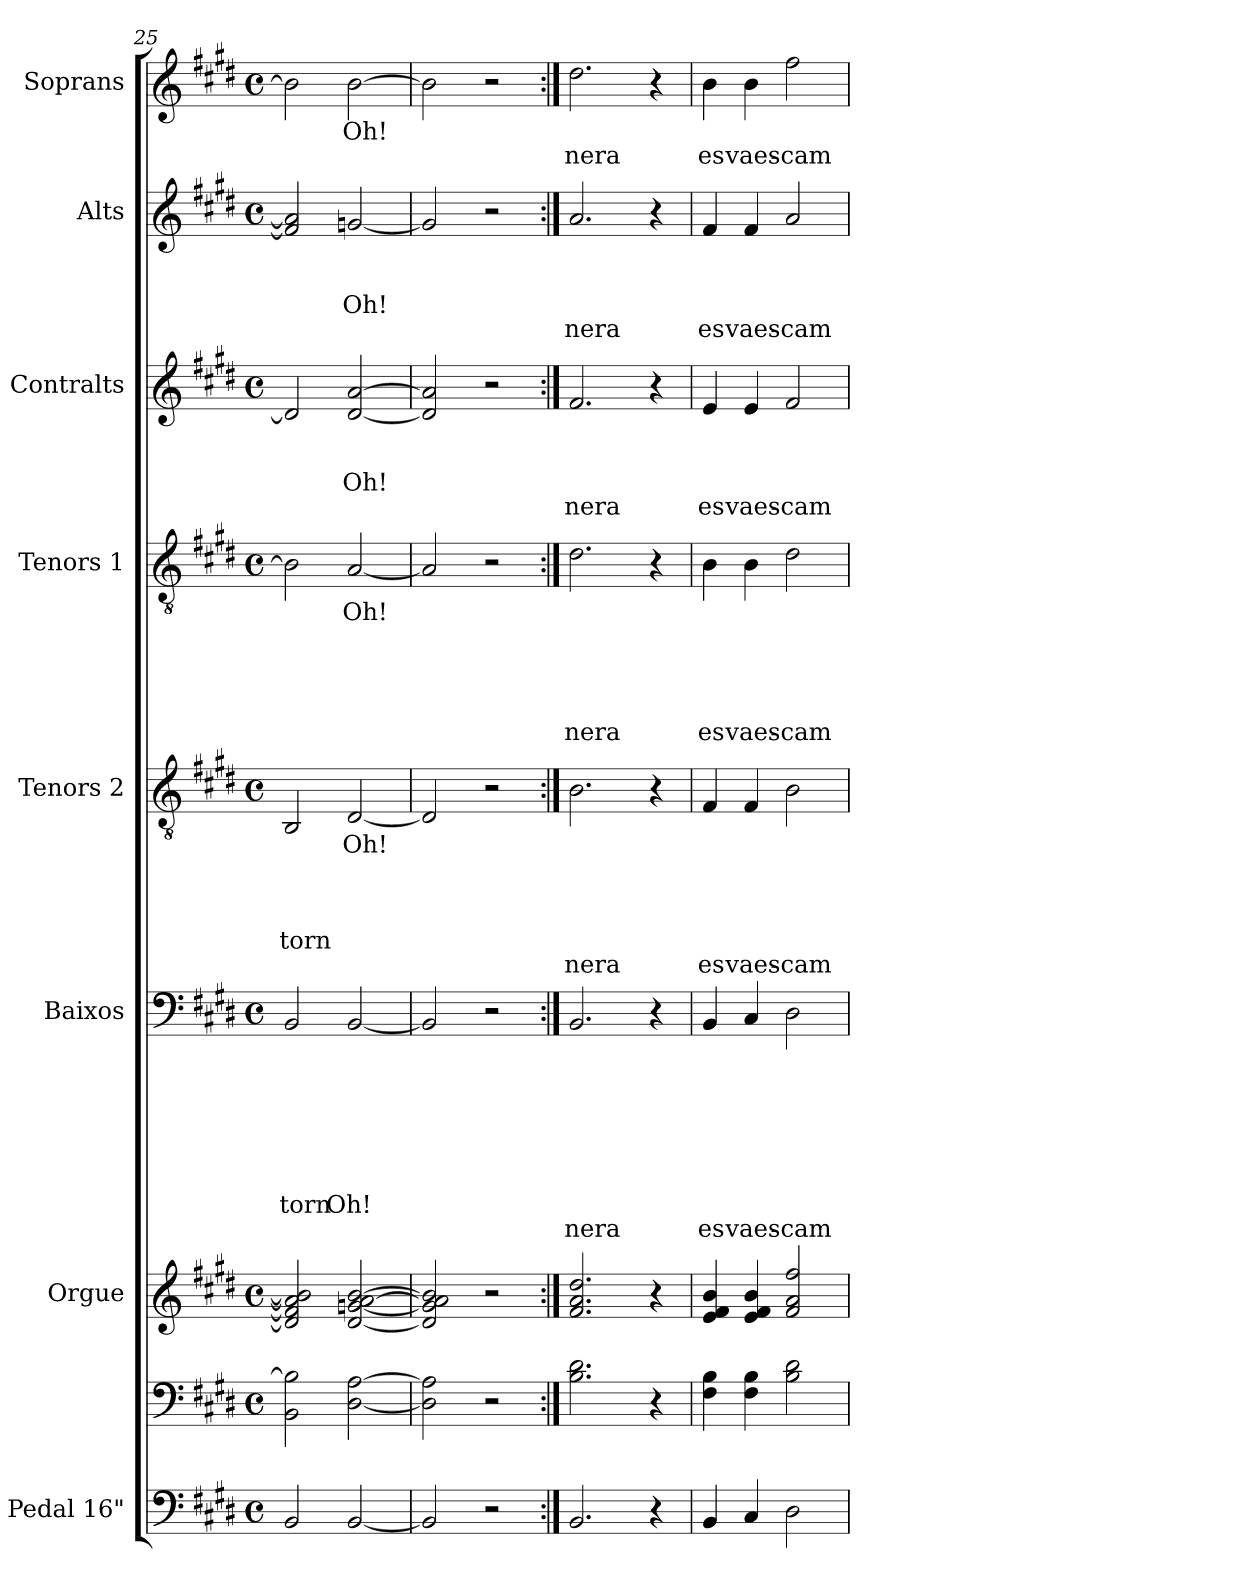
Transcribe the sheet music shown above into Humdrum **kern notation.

**kern	**kern	**kern	**kern	**text	**text	**text	**text	**text	**text	**text	**text	**kern	**text	**text	**text	**text	**text	**text	**kern	**text	**text	**text	**text	**text	**text	**kern	**text	**text	**text	**text	**kern	**text	**text	**text	**text	**kern	**text	**text
*part9	*part8	*part7	*part6	*part6	*part6	*part6	*part6	*part6	*part6	*part6	*part6	*part5	*part5	*part5	*part5	*part5	*part5	*part5	*part4	*part4	*part4	*part4	*part4	*part4	*part4	*part3	*part3	*part3	*part3	*part3	*part2	*part2	*part2	*part2	*part2	*part1	*part1	*part1
*staff9	*staff8	*staff7	*staff6	*staff6	*staff6	*staff6	*staff6	*staff6	*staff6	*staff6	*staff6	*staff5	*staff5	*staff5	*staff5	*staff5	*staff5	*staff5	*staff4	*staff4	*staff4	*staff4	*staff4	*staff4	*staff4	*staff3	*staff3	*staff3	*staff3	*staff3	*staff2	*staff2	*staff2	*staff2	*staff2	*staff1	*staff1	*staff1
*I"Pedal 16"	*	*I"Orgue	*I"Baixos	*	*	*	*	*	*	*	*	*I"Tenors 2	*	*	*	*	*	*	*I"Tenors 1	*	*	*	*	*	*	*I"Contralts	*	*	*	*	*I"Alts	*	*	*	*	*I"Soprans	*	*
*I'Ped 16"	*	*	*I'Baixos	*	*	*	*	*	*	*	*	*I'Tens 2	*	*	*	*	*	*	*I'Tens 1	*	*	*	*	*	*	*I'Contrls	*	*	*	*	*I'Alts	*	*	*	*	*I'Sopr	*	*
*clefF4	*clefF4	*clefG2	*clefF4	*	*	*	*	*	*	*	*	*clefGv2	*	*	*	*	*	*	*clefGv2	*	*	*	*	*	*	*clefG2	*	*	*	*	*clefG2	*	*	*	*	*clefG2	*	*
*k[f#c#g#d#]	*k[f#c#g#d#]	*k[f#c#g#d#]	*k[f#c#g#d#]	*	*	*	*	*	*	*	*	*k[f#c#g#d#]	*	*	*	*	*	*	*k[f#c#g#d#]	*	*	*	*	*	*	*k[f#c#g#d#]	*	*	*	*	*k[f#c#g#d#]	*	*	*	*	*k[f#c#g#d#]	*	*
*E:	*E:	*E:	*E:	*	*	*	*	*	*	*	*	*E:	*	*	*	*	*	*	*E:	*	*	*	*	*	*	*E:	*	*	*	*	*E:	*	*	*	*	*E:	*	*
*M4/4	*M4/4	*M4/4	*M4/4	*	*	*	*	*	*	*	*	*M4/4	*	*	*	*	*	*	*M4/4	*	*	*	*	*	*	*M4/4	*	*	*	*	*M4/4	*	*	*	*	*M4/4	*	*
*met(c)	*met(c)	*met(c)	*met(c)	*	*	*	*	*	*	*	*	*met(c)	*	*	*	*	*	*	*met(c)	*	*	*	*	*	*	*met(c)	*	*	*	*	*met(c)	*	*	*	*	*met(c)	*	*
=25	=25	=25	=25	=25	=25	=25	=25	=25	=25	=25	=25	=25	=25	=25	=25	=25	=25	=25	=25	=25	=25	=25	=25	=25	=25	=25	=25	=25	=25	=25	=25	=25	=25	=25	=25	=25	=25	=25
2BB/	2BB\ 2B\]	2d#/] 2f#/] 2a/] 2b/]	2BB/	.	.	.	.	.	.	-torn	.	2BB/	.	.	.	.	-torn	.	2B\]	.	.	.	.	.	.	2d#/]	.	.	.	.	2f#/] 2a/]	.	.	.	.	2b\]	.	.
[2BB/	[2D#\ [2A\	[2d#/ [2gn/ [2a/ [2b/	[2BB/	.	.	.	.	.	.	Oh!	.	[2D#/	Oh!	.	.	.	.	.	[2A/	Oh!	.	.	.	.	.	[2d#/ [2a/	.	.	Oh!	.	[2gn/	.	.	Oh!	.	[2b\	Oh!	.
=26	=26	=26	=26	=26	=26	=26	=26	=26	=26	=26	=26	=26	=26	=26	=26	=26	=26	=26	=26	=26	=26	=26	=26	=26	=26	=26	=26	=26	=26	=26	=26	=26	=26	=26	=26	=26	=26	=26
2BB/]	2D#\] 2A\]	2d#/] 2g/] 2a/] 2b/]	2BB/]	.	.	.	.	.	.	.	.	2D#/]	.	.	.	.	.	.	2A/]	.	.	.	.	.	.	2d#/] 2a/]	.	.	.	.	2g/]	.	.	.	.	2b\]	.	.
2r	2r	2r	2r	.	.	.	.	.	.	.	.	2r	.	.	.	.	.	.	2r	.	.	.	.	.	.	2r	.	.	.	.	2r	.	.	.	.	2r	.	.
=27:|!	=27:|!	=27:|!	=27:|!	=27:|!	=27:|!	=27:|!	=27:|!	=27:|!	=27:|!	=27:|!	=27:|!	=27:|!	=27:|!	=27:|!	=27:|!	=27:|!	=27:|!	=27:|!	=27:|!	=27:|!	=27:|!	=27:|!	=27:|!	=27:|!	=27:|!	=27:|!	=27:|!	=27:|!	=27:|!	=27:|!	=27:|!	=27:|!	=27:|!	=27:|!	=27:|!	=27:|!	=27:|!	=27:|!
2.BB/	2.B\ 2.d#\	2.f#/ 2.a/ 2.dd#/	2.BB/	.	.	.	.	.	.	.	-nera	2.B\	.	.	.	.	.	-nera	2.d#\	.	.	.	.	.	-nera	2.f#/	.	.	.	-nera	2.a/	.	.	.	-nera	2.dd#\	.	-nera
4r	4r	4r	4r	.	.	.	.	.	.	.	.	4r	.	.	.	.	.	.	4r	.	.	.	.	.	.	4r	.	.	.	.	4r	.	.	.	.	4r	.	.
=28	=28	=28	=28	=28	=28	=28	=28	=28	=28	=28	=28	=28	=28	=28	=28	=28	=28	=28	=28	=28	=28	=28	=28	=28	=28	=28	=28	=28	=28	=28	=28	=28	=28	=28	=28	=28	=28	=28
4BB/	4F#\ 4B\	4e/ 4f#/ 4b/	4BB/	.	.	.	.	.	.	.	es	4F#/	.	.	.	.	.	es	4B\	.	.	.	.	.	es	4e/	.	.	.	es	4f#/	.	.	.	es	4b\	.	es
4C#/	4F#\ 4B\	4e/ 4f#/ 4b/	4C#/	.	.	.	.	.	.	.	vaes-	4F#/	.	.	.	.	.	vaes-	4B\	.	.	.	.	.	vaes-	4e/	.	.	.	vaes-	4f#/	.	.	.	vaes-	4b\	.	vaes-
2D#\	2B\ 2d#\	2f#/ 2a/ 2ff#/	2D#\	.	.	.	.	.	.	.	-cam-	2B\	.	.	.	.	.	-cam-	2d#\	.	.	.	.	.	-cam-	2f#/	.	.	.	-cam-	2a/	.	.	.	-cam-	2ff#\	.	-cam-
=	=	=	=	=	=	=	=	=	=	=	=	=	=	=	=	=	=	=	=	=	=	=	=	=	=	=	=	=	=	=	=	=	=	=	=	=	=	=
*-	*-	*-	*-	*-	*-	*-	*-	*-	*-	*-	*-	*-	*-	*-	*-	*-	*-	*-	*-	*-	*-	*-	*-	*-	*-	*-	*-	*-	*-	*-	*-	*-	*-	*-	*-	*-	*-	*-
